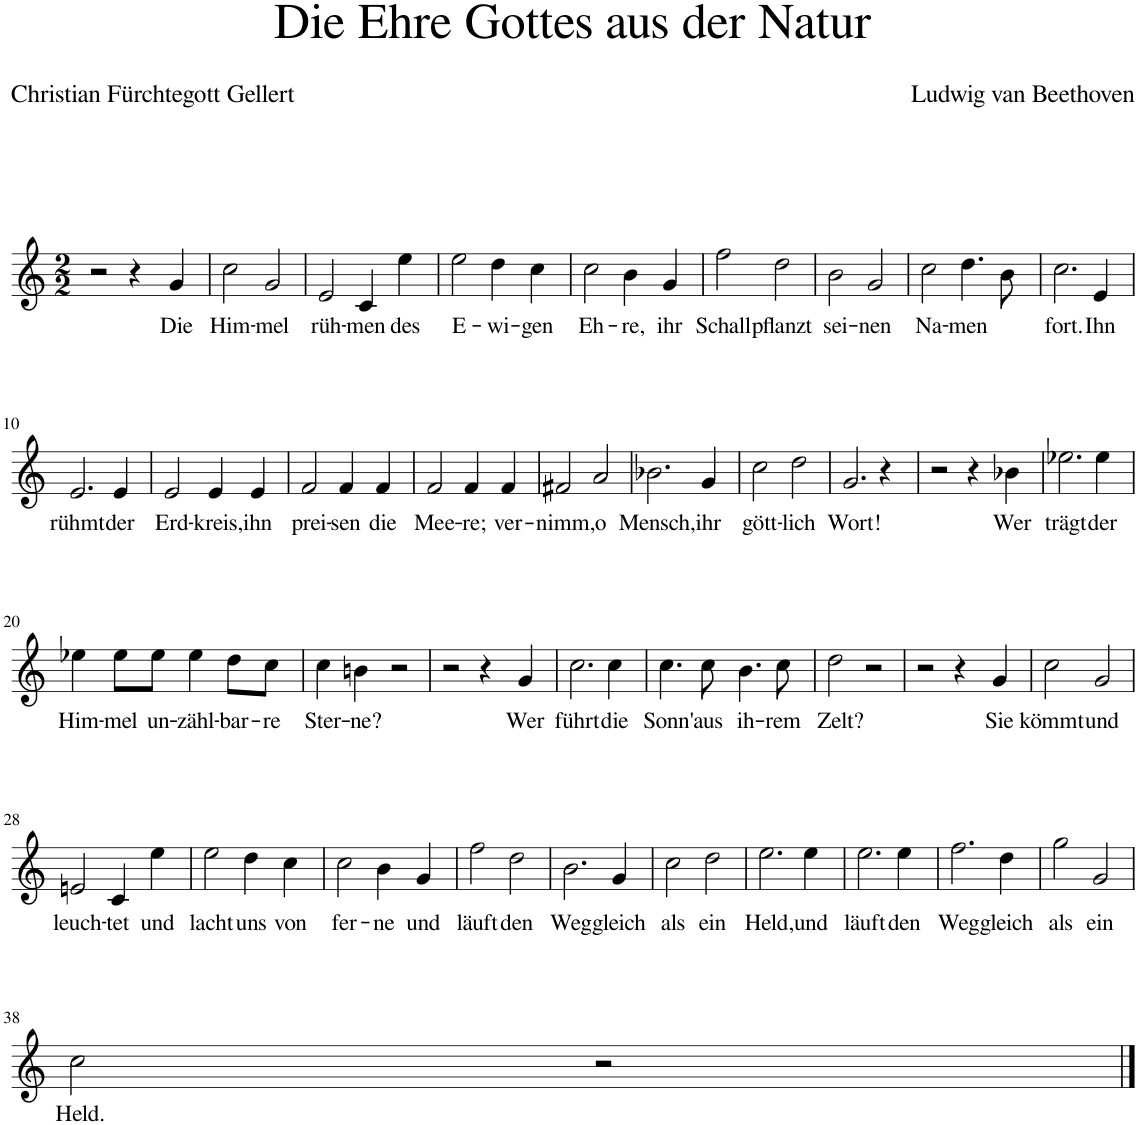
**kern	**text
*part1	*part1
*staff1	*staff1
*I"Piano	*
*I'Pno	*
*clefG2	*
*k[]	*
*M2/2	*
=1	=1
2r	.
4r	.
!	!LO:LY:b
4g/	Die
=2	=2
!	!LO:LY:b
2cc\	Him-
!	!LO:LY:b
2g/	-mel
=3	=3
!	!LO:LY:b
2e/	rüh-
!	!LO:LY:b
4c/	-men
!	!LO:LY:b
4ee\	des
=4	=4
!	!LO:LY:b
2ee\	E-
!	!LO:LY:b
4dd\	-wi-
!	!LO:LY:b
4cc\	-gen
=5	=5
!	!LO:LY:b
2cc\	Eh-
!	!LO:LY:b
4b\	-re,
!	!LO:LY:b
4g/	ihr
=6	=6
!	!LO:LY:b
2ff\	Schall
!	!LO:LY:b
2dd\	pflanzt
=7	=7
!	!LO:LY:b
2b\	sei-
!	!LO:LY:b
2g/	-nen
=8	=8
!	!LO:LY:b
2cc\	Na-
!	!LO:LY:b
4.dd\	-men
8b\	.
=9	=9
!	!LO:LY:b
2.cc\	fort.
!	!LO:LY:b
4e/	Ihn
!!LO:LB:g=z
=10	=10
!	!LO:LY:b
2.e/	rühmt
!	!LO:LY:b
4e/	der
=11	=11
!	!LO:LY:b
2e/	Erd-
!	!LO:LY:b
4e/	-kreis,
!	!LO:LY:b
4e/	ihn
=12	=12
!	!LO:LY:b
2f/	prei-
!	!LO:LY:b
4f/	-sen
!	!LO:LY:b
4f/	die
=13	=13
!	!LO:LY:b
2f/	Mee-
!	!LO:LY:b
4f/	-re;
!	!LO:LY:b
4f/	ver-
=14	=14
!	!LO:LY:b
2f#X/	-nimm,
!	!LO:LY:b
2a/	o
=15	=15
!	!LO:LY:b
2.b-X\	Mensch,
!	!LO:LY:b
4g/	ihr
=16	=16
!	!LO:LY:b
2cc\	gött-
!	!LO:LY:b
2dd\	-lich
=17	=17
!	!LO:LY:b
2.g/	Wort!
4r	.
=18	=18
2r	.
4r	.
!	!LO:LY:b
4b-X\	Wer
=19	=19
!	!LO:LY:b
2.ee-X\	trägt
!	!LO:LY:b
4ee-\	der
!!LO:LB:g=z
=20	=20
!	!LO:LY:b
4ee-X\	Him-
!	!LO:LY:b
8ee-\L	-mel
!	!LO:LY:b
8ee-\J	un-
!	!LO:LY:b
4ee-\	-zähl-
!	!LO:LY:b
8dd\L	-bar-
!	!LO:LY:b
8cc\J	-re
=21	=21
!	!LO:LY:b
4cc\	Ster-
!	!LO:LY:b
4bn\	-ne?
2r	.
=22	=22
2r	.
4r	.
!	!LO:LY:b
4g/	Wer
=23	=23
!	!LO:LY:b
2.cc\	führt
!	!LO:LY:b
4cc\	die
=24	=24
!	!LO:LY:b
4.cc\	Sonn'
!	!LO:LY:b
8cc\	aus
!	!LO:LY:b
4.b\	ih-
!	!LO:LY:b
8cc\	-rem
=25	=25
!	!LO:LY:b
2dd\	Zelt?
2r	.
=26	=26
2r	.
4r	.
!	!LO:LY:b
4g/	Sie
=27	=27
!	!LO:LY:b
2cc\	kömmt
!	!LO:LY:b
2g/	und
!!LO:LB:g=z
=28	=28
!	!LO:LY:b
2en/	leuch-
!	!LO:LY:b
4c/	-tet
!	!LO:LY:b
4ee\	und
=29	=29
!	!LO:LY:b
2ee\	lacht
!	!LO:LY:b
4dd\	uns
!	!LO:LY:b
4cc\	von
=30	=30
!	!LO:LY:b
2cc\	fer-
!	!LO:LY:b
4b\	-ne
!	!LO:LY:b
4g/	und
=31	=31
!	!LO:LY:b
2ff\	läuft
!	!LO:LY:b
2dd\	den
=32	=32
!	!LO:LY:b
2.b\	Weg
!	!LO:LY:b
4g/	gleich
=33	=33
!	!LO:LY:b
2cc\	als
!	!LO:LY:b
2dd\	ein
=34	=34
!	!LO:LY:b
2.ee\	Held,
!	!LO:LY:b
4ee\	und
=35	=35
!	!LO:LY:b
2.ee\	läuft
!	!LO:LY:b
4ee\	den
=36	=36
!	!LO:LY:b
2.ff\	Weg
!	!LO:LY:b
4dd\	gleich
=37	=37
!	!LO:LY:b
2gg\	als
!	!LO:LY:b
2g/	ein
!!LO:LB:g=z
=38	=38
!	!LO:LY:b
2cc\	Held.
2r	.
==	==
*-	*-
